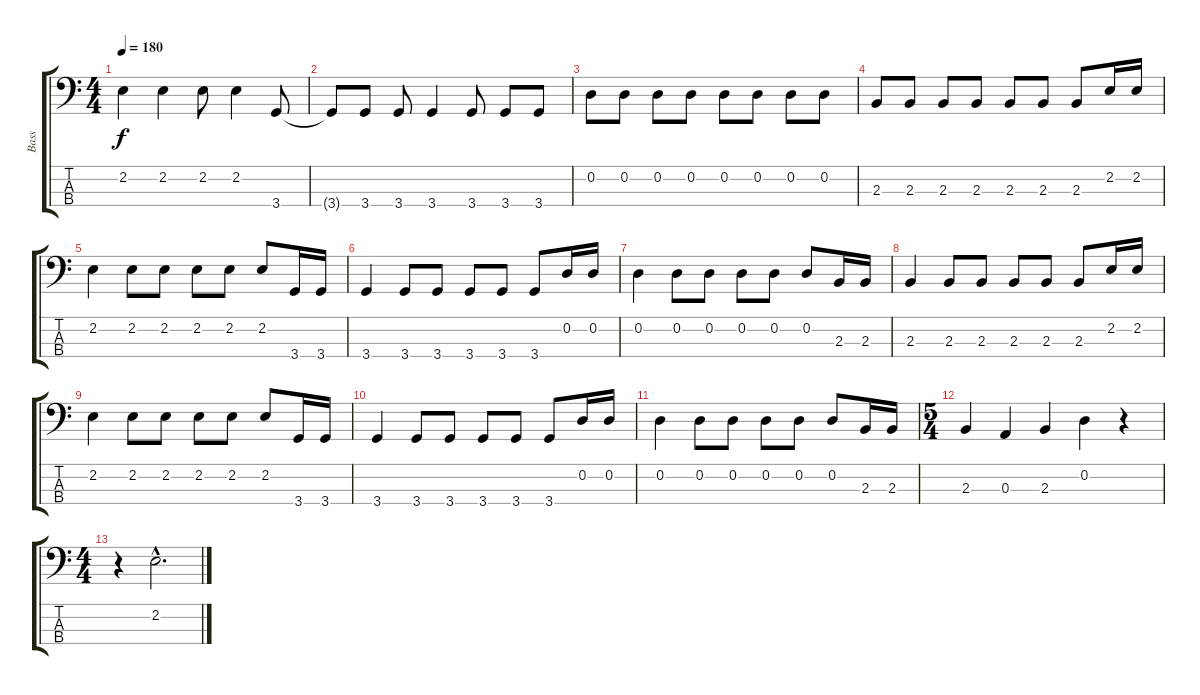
\track ("Bass" "Bass") {instrument electricbasspick}
\staff {score tabs}
\tuning (G2 D2 A1 E1) {hide}
\ts (4 4)
\tempo 180
\clef f4
\ks c
2.2.4{dy f} 2.2.4 2.2.8 2.2.4 3.4.8 |
3.4{t}.8 3.4.8 3.4.8 3.4.4 3.4.8 3.4.8 3.4.8 |
0.2.8 0.2.8 0.2.8 0.2.8 0.2.8 0.2.8 0.2.8 0.2.8 |
2.3.8 2.3.8 2.3.8 2.3.8 2.3.8 2.3.8 2.3.8 2.2.16 2.2.16 |
2.2.4 2.2.8 2.2.8 2.2.8 2.2.8 2.2.8 3.4.16 3.4.16 |
3.4.4 3.4.8 3.4.8 3.4.8 3.4.8 3.4.8 0.2.16 0.2.16 |
0.2.4 0.2.8 0.2.8 0.2.8 0.2.8 0.2.8 2.3.16 2.3.16 |
2.3.4 2.3.8 2.3.8 2.3.8 2.3.8 2.3.8 2.2.16 2.2.16 |
2.2.4 2.2.8 2.2.8 2.2.8 2.2.8 2.2.8 3.4.16 3.4.16 |
3.4.4 3.4.8 3.4.8 3.4.8 3.4.8 3.4.8 0.2.16 0.2.16 |
0.2.4 0.2.8 0.2.8 0.2.8 0.2.8 0.2.8 2.3.16 2.3.16 |
\ts (5 4)
2.3.4 0.3.4 2.3.4 0.2.4 r.4 |
\ts (4 4)
r.4 2.2{hac}.2{d}
